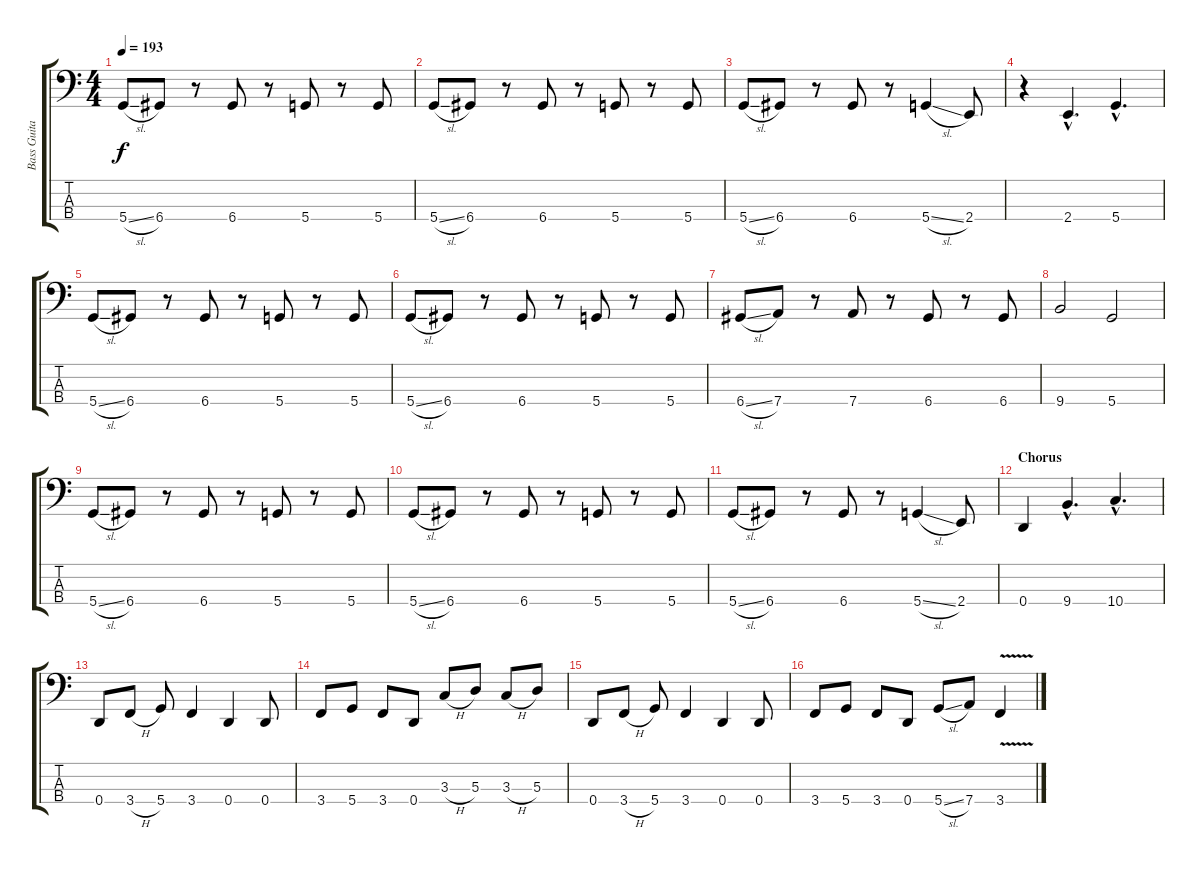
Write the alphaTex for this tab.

\track ("Bass Guitar" "Bass Guita") {instrument electricbasspick}
\staff {score tabs}
\tuning (G2 D2 A1 D1) {hide}
\ts (4 4)
\tempo 193
\clef f4
\ks c
5.4{sl}.8{dy f} 6.4.8 r.8 6.4.8 r.8 5.4.8 r.8 5.4.8 |
5.4{sl}.8 6.4.8 r.8 6.4.8 r.8 5.4.8 r.8 5.4.8 |
5.4{sl}.8 6.4.8 r.8 6.4.8 r.8 5.4{sl}.4 2.4.8 |
r.4 2.4{hac}.4{d} 5.4{hac}.4{d} |
5.4{sl}.8 6.4.8 r.8 6.4.8 r.8 5.4.8 r.8 5.4.8 |
5.4{sl}.8 6.4.8 r.8 6.4.8 r.8 5.4.8 r.8 5.4.8 |
6.4{sl}.8 7.4.8 r.8 7.4.8 r.8 6.4.8 r.8 6.4.8 |
9.4.2 5.4.2 |
5.4{sl}.8 6.4.8 r.8 6.4.8 r.8 5.4.8 r.8 5.4.8 |
5.4{sl}.8 6.4.8 r.8 6.4.8 r.8 5.4.8 r.8 5.4.8 |
5.4{sl}.8 6.4.8 r.8 6.4.8 r.8 5.4{sl}.4 2.4.8 |
\section ("" "Chorus")
0.4.4 9.4{hac}.4{d} 10.4{hac}.4{d} |
0.4.8 3.4{h}.8 5.4.8 3.4.4 0.4.4 0.4.8 |
3.4.8 5.4.8 3.4.8 0.4.8 3.3{h}.8 5.3.8 3.3{h}.8 5.3.8 |
0.4.8 3.4{h}.8 5.4.8 3.4.4 0.4.4 0.4.8 |
3.4.8 5.4.8 3.4.8 0.4.8 5.4{sl}.8 7.4.8 3.4{v}.4
